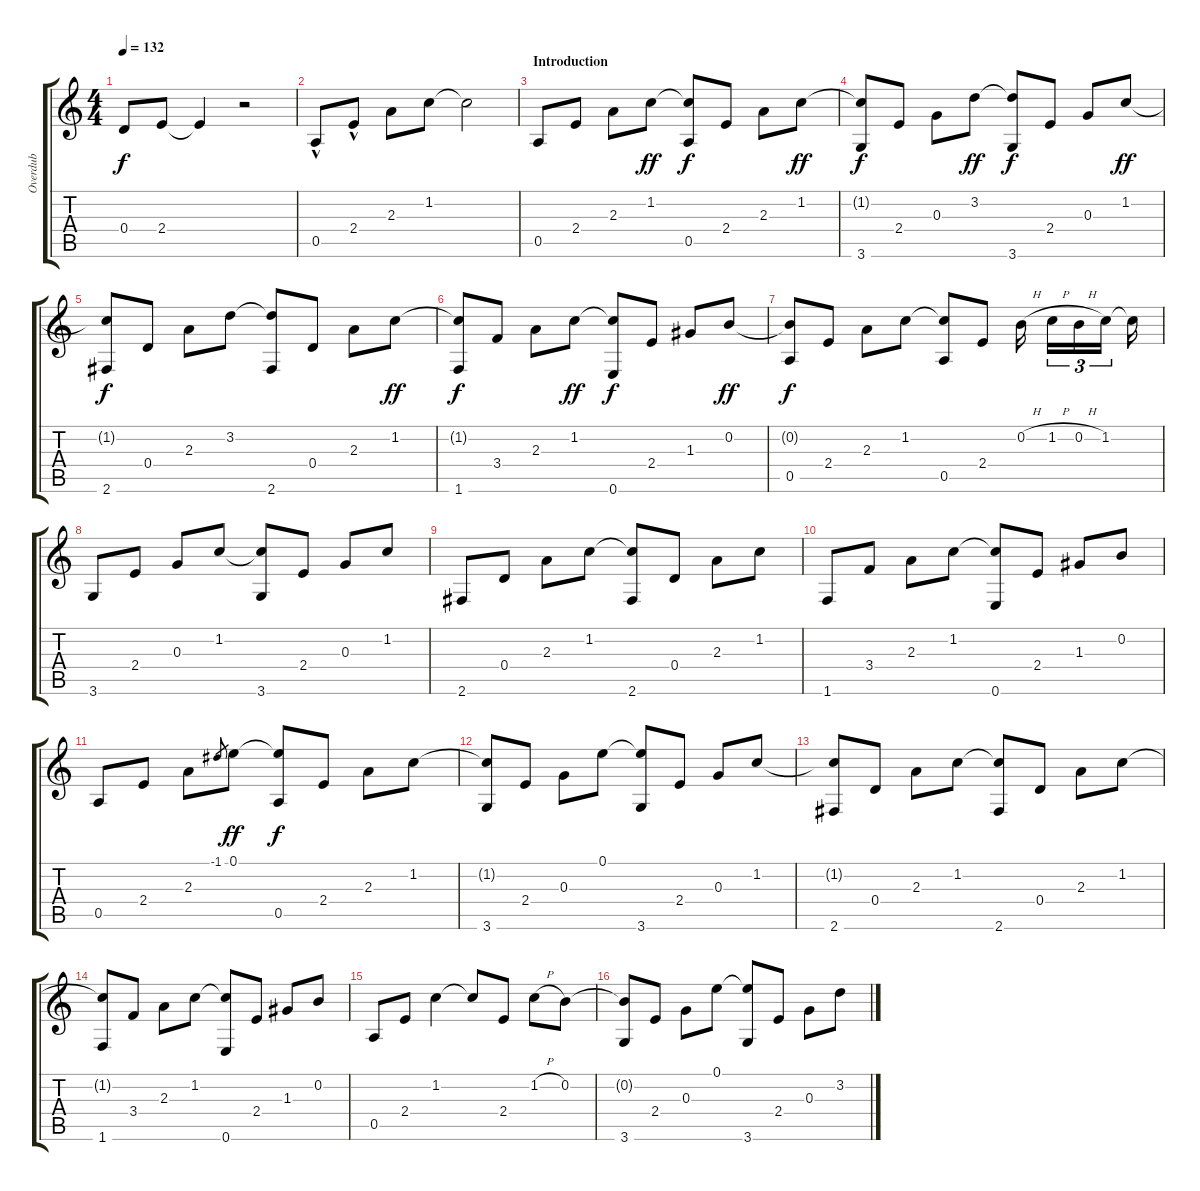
\track ("Overdub" "Overdub") {instrument fretlessbass}
\staff {score tabs}
\tuning (E4 B3 G3 D3 A2 E2) {hide}
\ts (4 4)
\tempo 132
\clef g2
\ks c
0.4.8{dy f instrument fretlessbass} 2.4.8 2.4{t}.4 r.2 |
0.5{hac}.8 2.4{hac}.8 2.3.8 1.2.8 1.2{t}.2 |
\section ("" "Introduction")
0.5.8 2.4.8 2.3.8 1.2.8{dy ff} (1.2{t} 0.5).8{dy f} 2.4.8 2.3.8 1.2.8{dy ff} |
(1.2{t} 3.6).8{dy f} 2.4.8 0.3.8 3.2.8{dy ff} (3.2{t} 3.6).8{dy f} 2.4.8 0.3.8 1.2.8{dy ff} |
(1.2{t} 2.6).8{dy f} 0.4.8 2.3.8 3.2.8 (3.2{t} 2.6).8 0.4.8 2.3.8 1.2.8{dy ff} |
(1.2{t} 1.6).8{dy f} 3.4.8 2.3.8 1.2.8{dy ff} (1.2{t} 0.6).8{dy f} 2.4.8 1.3.8 0.2.8{dy ff} |
(0.2{t} 0.5).8{dy f} 2.4.8 2.3.8 1.2.8 (1.2{t} 0.5).8 2.4.8 0.2{h}.16 1.2{h}.16{tu (3 2)} 0.2{h}.16{tu (3 2)} 1.2.16{tu (3 2)} 1.2{t}.16 |
3.6.8 2.4.8 0.3.8 1.2.8 (1.2{t} 3.6).8 2.4.8 0.3.8 1.2.8 |
2.6.8 0.4.8 2.3.8 1.2.8 (1.2{t} 2.6).8 0.4.8 2.3.8 1.2.8 |
1.6.8 3.4.8 2.3.8 1.2.8 (1.2{t} 0.6).8 2.4.8 1.3.8 0.2.8 |
0.5.8 2.4.8 2.3.8 -1.1.8{gr} 0.1.8{dy ff} (0.1{t} 0.5).8{dy f} 2.4.8 2.3.8 1.2.8 |
(1.2{t} 3.6).8 2.4.8 0.3.8 0.1.8 (0.1{t} 3.6).8 2.4.8 0.3.8 1.2.8 |
(1.2{t} 2.6).8 0.4.8 2.3.8 1.2.8 (1.2{t} 2.6).8 0.4.8 2.3.8 1.2.8 |
(1.2{t} 1.6).8 3.4.8 2.3.8 1.2.8 (1.2{t} 0.6).8 2.4.8 1.3.8 0.2.8 |
0.5.8 2.4.8 1.2.4 1.2{t}.8 2.4.8 1.2{h}.8 0.2.8 |
(0.2{t} 3.6).8 2.4.8 0.3.8 0.1.8 (0.1{t} 3.6).8 2.4.8 0.3.8 3.2.8
